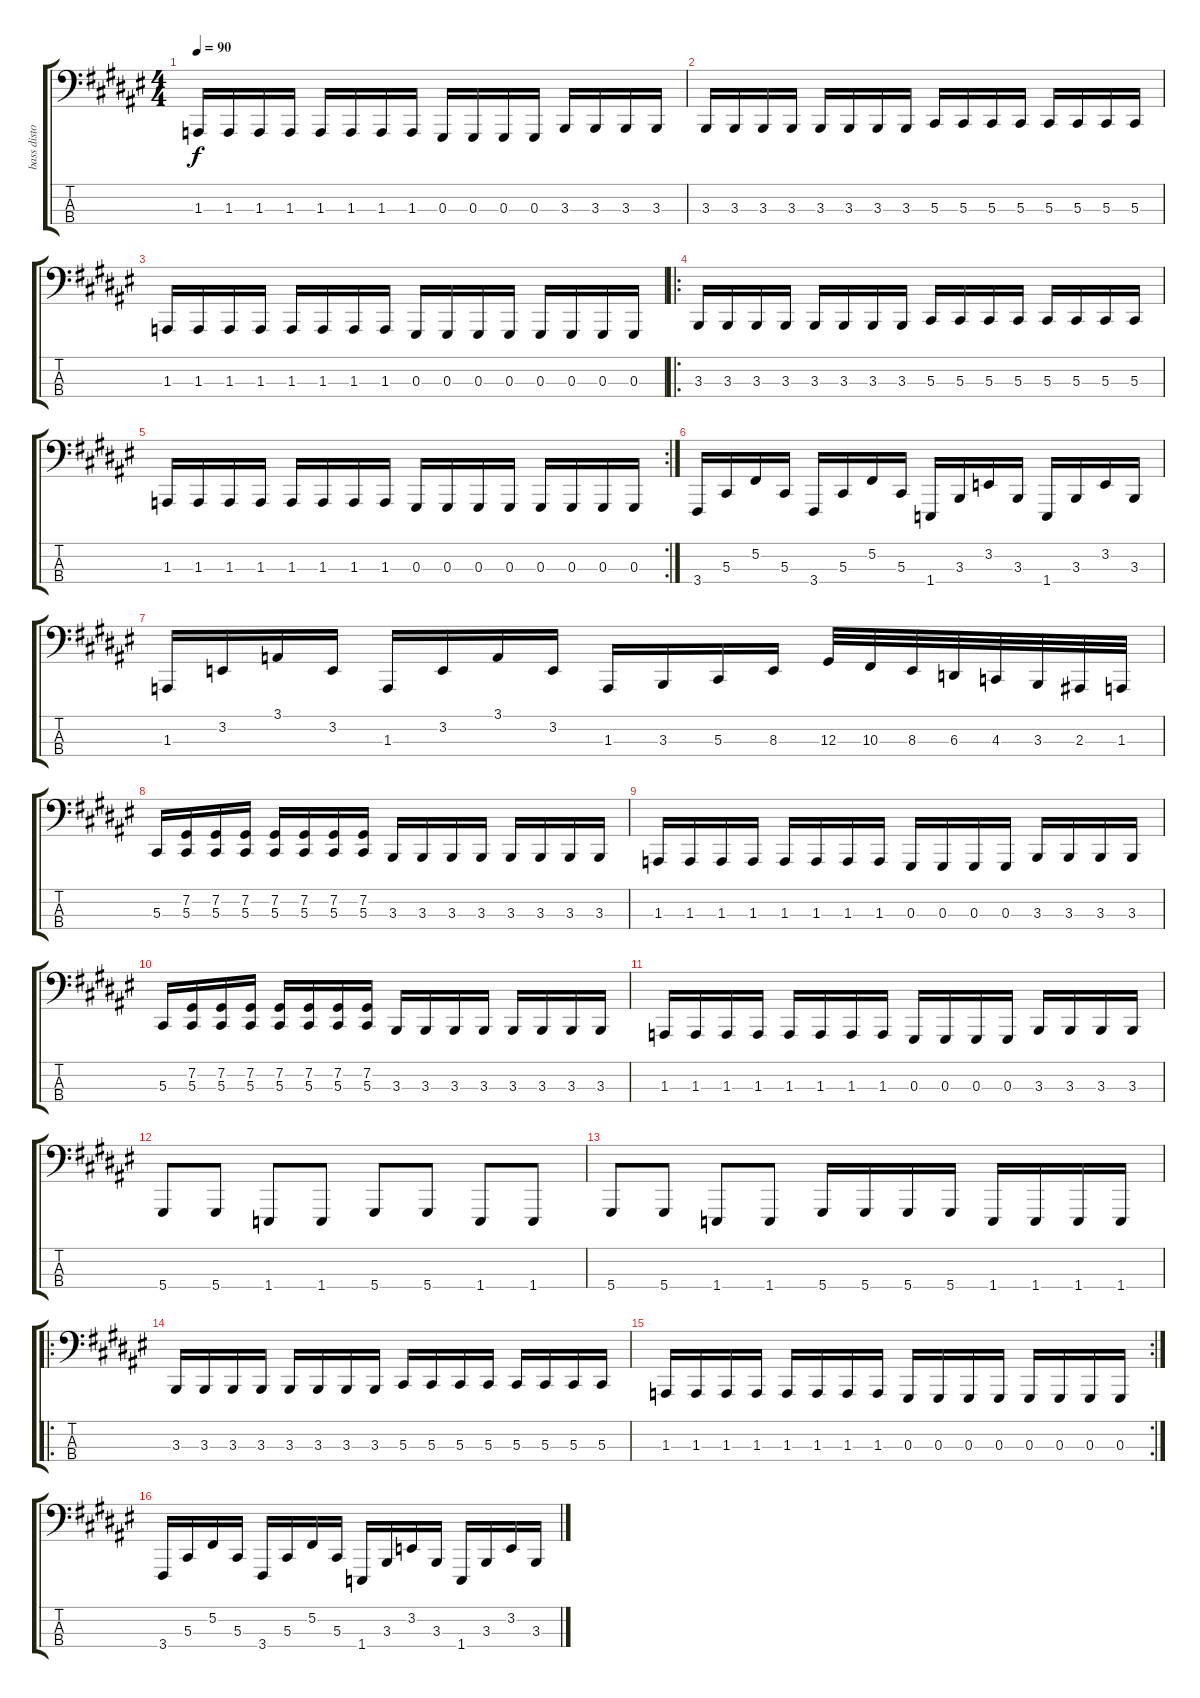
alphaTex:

\track ("bass distortion" "bass disto") {instrument lead8bassandlead}
\staff {score tabs}
\tuning (Gb2 Db2 Ab1 Eb1) {hide}
\ts (4 4)
\tempo 90
\clef f4
\ks d#minor
1.3.16{dy f} 1.3.16 1.3.16 1.3.16 1.3.16 1.3.16 1.3.16 1.3.16 0.3.16 0.3.16 0.3.16 0.3.16 3.3.16 3.3.16 3.3.16 3.3.16 |
3.3.16 3.3.16 3.3.16 3.3.16 3.3.16 3.3.16 3.3.16 3.3.16 5.3.16 5.3.16 5.3.16 5.3.16 5.3.16 5.3.16 5.3.16 5.3.16 |
1.3.16 1.3.16 1.3.16 1.3.16 1.3.16 1.3.16 1.3.16 1.3.16 0.3.16 0.3.16 0.3.16 0.3.16 0.3.16 0.3.16 0.3.16 0.3.16 |
\ro
3.3.16 3.3.16 3.3.16 3.3.16 3.3.16 3.3.16 3.3.16 3.3.16 5.3.16 5.3.16 5.3.16 5.3.16 5.3.16 5.3.16 5.3.16 5.3.16 |
\rc 2
1.3.16 1.3.16 1.3.16 1.3.16 1.3.16 1.3.16 1.3.16 1.3.16 0.3.16 0.3.16 0.3.16 0.3.16 0.3.16 0.3.16 0.3.16 0.3.16 |
3.4.16 5.3.16 5.2.16 5.3.16 3.4.16 5.3.16 5.2.16 5.3.16 1.4.16 3.3.16 3.2.16 3.3.16 1.4.16 3.3.16 3.2.16 3.3.16 |
1.3.16 3.2.16 3.1.16 3.2.16 1.3.16 3.2.16 3.1.16 3.2.16 1.3.16 3.3.16 5.3.16 8.3.16 12.3.32 10.3.32 8.3.32 6.3.32 4.3.32 3.3.32 2.3.32 1.3.32 |
5.3.16 (7.2 5.3).16 (7.2 5.3).16 (7.2 5.3).16 (7.2 5.3).16 (7.2 5.3).16 (7.2 5.3).16 (7.2 5.3).16 3.3.16 3.3.16 3.3.16 3.3.16 3.3.16 3.3.16 3.3.16 3.3.16 |
1.3.16 1.3.16 1.3.16 1.3.16 1.3.16 1.3.16 1.3.16 1.3.16 0.3.16 0.3.16 0.3.16 0.3.16 3.3.16 3.3.16 3.3.16 3.3.16 |
5.3.16 (7.2 5.3).16 (7.2 5.3).16 (7.2 5.3).16 (7.2 5.3).16 (7.2 5.3).16 (7.2 5.3).16 (7.2 5.3).16 3.3.16 3.3.16 3.3.16 3.3.16 3.3.16 3.3.16 3.3.16 3.3.16 |
1.3.16 1.3.16 1.3.16 1.3.16 1.3.16 1.3.16 1.3.16 1.3.16 0.3.16 0.3.16 0.3.16 0.3.16 3.3.16 3.3.16 3.3.16 3.3.16 |
5.4.8 5.4.8 1.4.8 1.4.8 5.4.8 5.4.8 1.4.8 1.4.8 |
5.4.8 5.4.8 1.4.8 1.4.8 5.4.16 5.4.16 5.4.16 5.4.16 1.4.16 1.4.16 1.4.16 1.4.16 |
\ro
3.3.16 3.3.16 3.3.16 3.3.16 3.3.16 3.3.16 3.3.16 3.3.16 5.3.16 5.3.16 5.3.16 5.3.16 5.3.16 5.3.16 5.3.16 5.3.16 |
\rc 2
1.3.16 1.3.16 1.3.16 1.3.16 1.3.16 1.3.16 1.3.16 1.3.16 0.3.16 0.3.16 0.3.16 0.3.16 0.3.16 0.3.16 0.3.16 0.3.16 |
3.4.16 5.3.16 5.2.16 5.3.16 3.4.16 5.3.16 5.2.16 5.3.16 1.4.16 3.3.16 3.2.16 3.3.16 1.4.16 3.3.16 3.2.16 3.3.16
